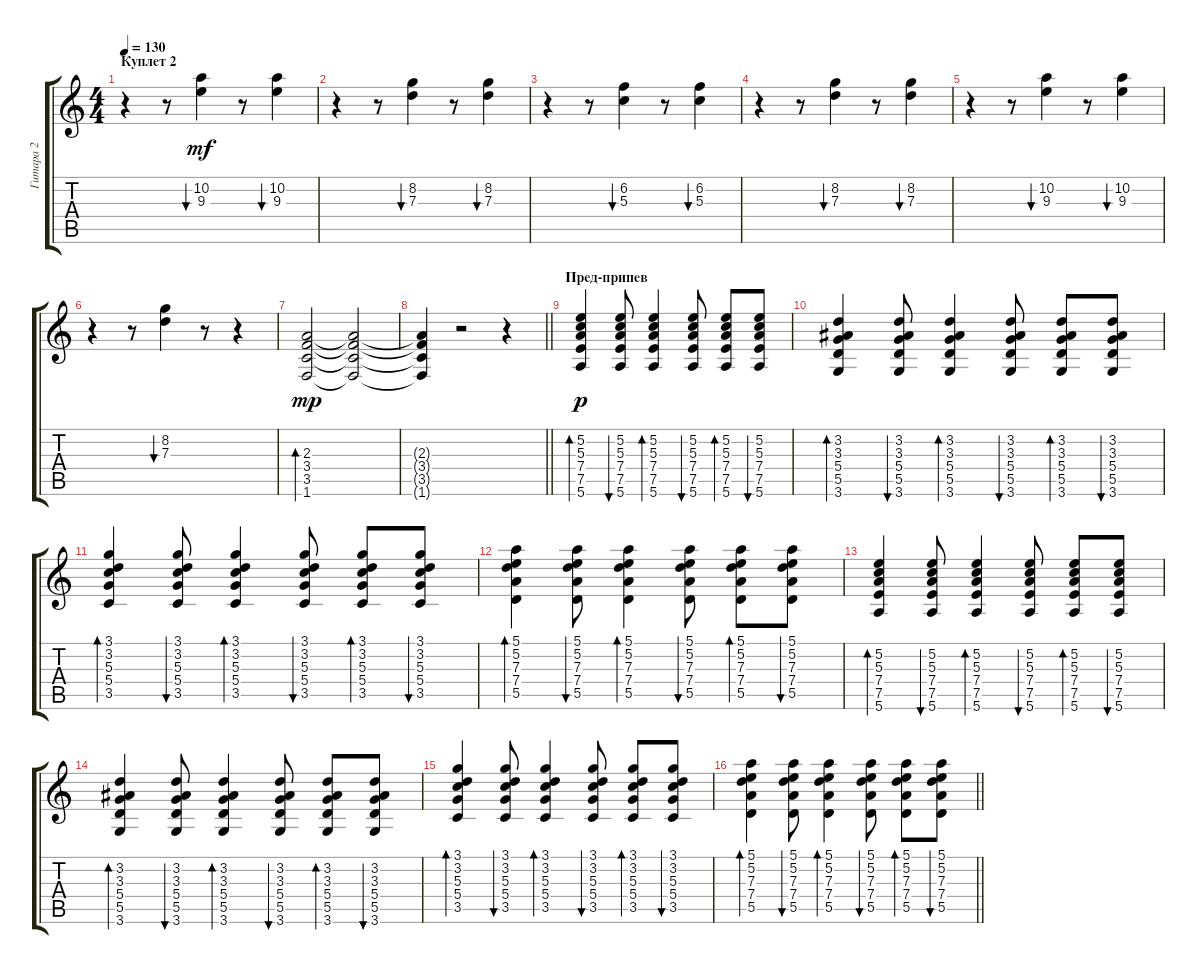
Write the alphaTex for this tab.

\track ("Гитара 2" "Гитара 2") {instrument electricguitarclean}
\staff {score tabs}
\tuning (E4 B3 G3 D3 A2 E2) {hide}
\ts (4 4)
\section ("" "Куплет 2")
\tempo 130
\clef g2
\ks c
r.4{dy ff} r.8 (10.2 9.3).4{bu 120 dy mf} r.8 (10.2 9.3).4{bu 120} |
r.4 r.8 (8.2 7.3).4{bu 120} r.8 (8.2 7.3).4{bu 120} |
r.4 r.8 (6.2 5.3).4{bu 120} r.8 (6.2 5.3).4{bu 120} |
r.4 r.8 (8.2 7.3).4{bu 120} r.8 (8.2 7.3).4{bu 120} |
r.4 r.8 (10.2 9.3).4{bu 120} r.8 (10.2 9.3).4{bu 120} |
r.4 r.8 (8.2 7.3).4{bu 120} r.8 r.4 |
(2.3 3.4 3.5 1.6).2{bd 120 dy mp} (2.3{t} 3.4{t} 3.5{t} 1.6{t}).2 |
\barLineRight lightlight
(2.3{t} 3.4{t} 3.5{t} 1.6{t}).4 r.2 r.4 |
\section ("" "Пред-припев")
(5.2 5.3 7.4 7.5 5.6).4{bd 60 dy p instrument electricguitarclean} (5.2 5.3 7.4 7.5 5.6).8{bu 60} (5.2 5.3 7.4 7.5 5.6).4{bd 60} (5.2 5.3 7.4 7.5 5.6).8{bu 60} (5.2 5.3 7.4 7.5 5.6).8{bd 60} (5.2 5.3 7.4 7.5 5.6).8{bu 60} |
(3.2 3.3 5.4 5.5 3.6).4{bd 60} (3.2 3.3 5.4 5.5 3.6).8{bu 60} (3.2 3.3 5.4 5.5 3.6).4{bd 60} (3.2 3.3 5.4 5.5 3.6).8{bu 60} (3.2 3.3 5.4 5.5 3.6).8{bd 60} (3.2 3.3 5.4 5.5 3.6).8{bu 60} |
(3.1 3.2 5.3 5.4 3.5).4{bd 60} (3.1 3.2 5.3 5.4 3.5).8{bu 60} (3.1 3.2 5.3 5.4 3.5).4{bd 60} (3.1 3.2 5.3 5.4 3.5).8{bu 60} (3.1 3.2 5.3 5.4 3.5).8{bd 60} (3.1 3.2 5.3 5.4 3.5).8{bu 60} |
(5.1 5.2 7.3 7.4 5.5).4{bd 60} (5.1 5.2 7.3 7.4 5.5).8{bu 60} (5.1 5.2 7.3 7.4 5.5).4{bd 60} (5.1 5.2 7.3 7.4 5.5).8{bu 60} (5.1 5.2 7.3 7.4 5.5).8{bd 60} (5.1 5.2 7.3 7.4 5.5).8{bu 60} |
(5.2 5.3 7.4 7.5 5.6).4{bd 60} (5.2 5.3 7.4 7.5 5.6).8{bu 60} (5.2 5.3 7.4 7.5 5.6).4{bd 60} (5.2 5.3 7.4 7.5 5.6).8{bu 60} (5.2 5.3 7.4 7.5 5.6).8{bd 60} (5.2 5.3 7.4 7.5 5.6).8{bu 60} |
(3.2 3.3 5.4 5.5 3.6).4{bd 60} (3.2 3.3 5.4 5.5 3.6).8{bu 60} (3.2 3.3 5.4 5.5 3.6).4{bd 60} (3.2 3.3 5.4 5.5 3.6).8{bu 60} (3.2 3.3 5.4 5.5 3.6).8{bd 60} (3.2 3.3 5.4 5.5 3.6).8{bu 60} |
(3.1 3.2 5.3 5.4 3.5).4{bd 60} (3.1 3.2 5.3 5.4 3.5).8{bu 60} (3.1 3.2 5.3 5.4 3.5).4{bd 60} (3.1 3.2 5.3 5.4 3.5).8{bu 60} (3.1 3.2 5.3 5.4 3.5).8{bd 60} (3.1 3.2 5.3 5.4 3.5).8{bu 60} |
\barLineRight lightlight
(5.1 5.2 7.3 7.4 5.5).4{bd 60} (5.1 5.2 7.3 7.4 5.5).8{bu 60} (5.1 5.2 7.3 7.4 5.5).4{bd 60} (5.1 5.2 7.3 7.4 5.5).8{bu 60} (5.1 5.2 7.3 7.4 5.5).8{bd 60} (5.1 5.2 7.3 7.4 5.5).8{bu 60}
